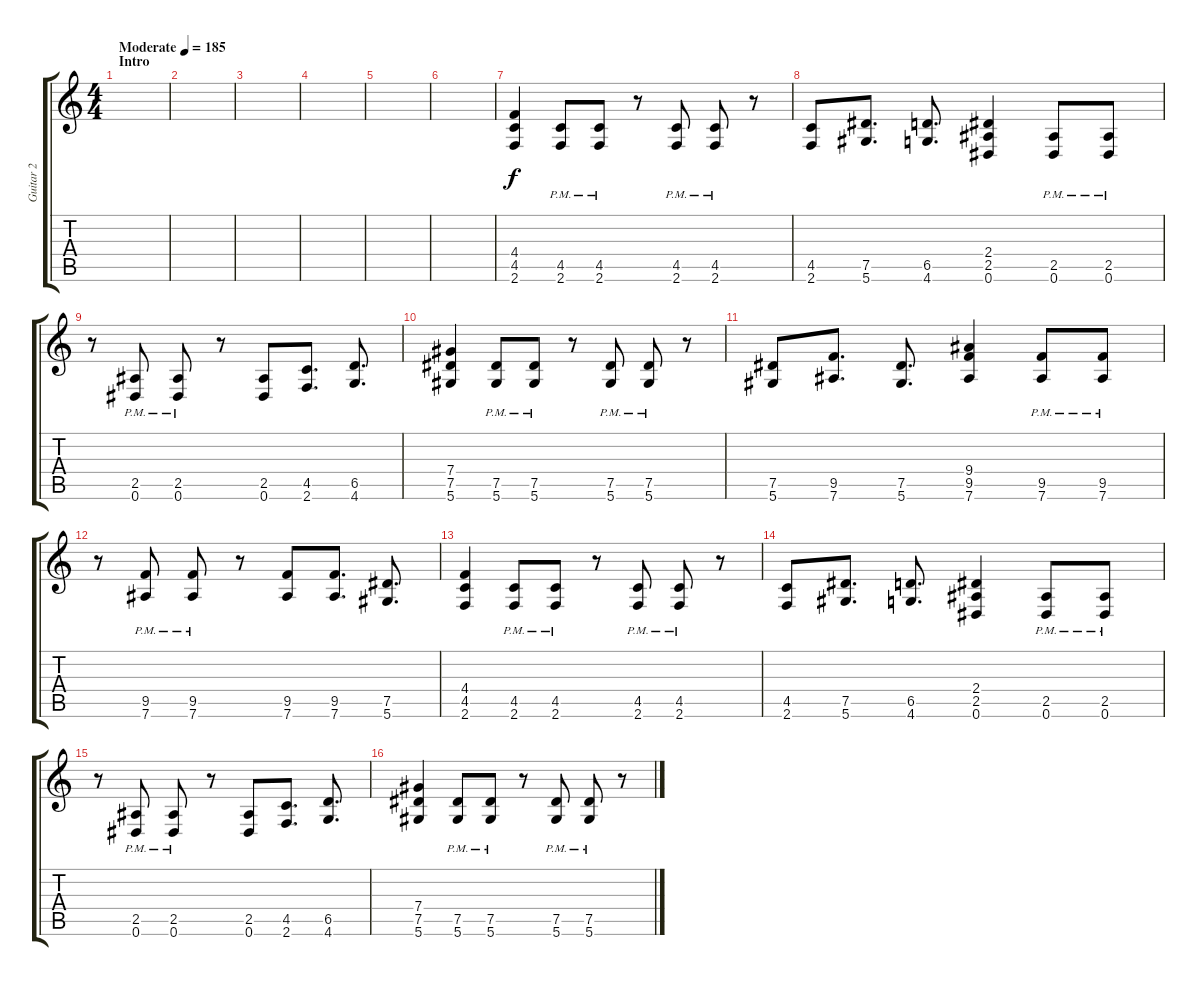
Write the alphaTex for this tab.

\track ("Guitar 2" "Guitar 2") {instrument distortionguitar}
\staff {score tabs}
\tuning (Eb4 Bb3 Gb3 Db3 Ab2 Eb2) {hide}
\ts (4 4)
\section ("" "Intro")
\tempo (185 "Moderate")
\clef g2
\ks c
|
|
|
|
|
|
(4.4 4.5 2.6).4 (4.5 2.6{pm}).8 (4.5 2.6{pm}).8 r.8 (4.5 2.6{pm}).8 (4.5 2.6{pm}).8 r.8 |
(4.5 2.6).8 (7.5 5.6).8{d} (6.5 4.6).8{d} (2.4 2.5 0.6).4 (2.5 0.6{pm}).8 (2.5 0.6{pm}).8 |
r.8 (2.5 0.6{pm}).8 (2.5 0.6{pm}).8 r.8 (2.5 0.6).8 (4.5 2.6).8{d} (6.5 4.6).8{d} |
(7.4 7.5 5.6).4 (7.5 5.6{pm}).8 (7.5 5.6{pm}).8 r.8 (7.5 5.6{pm}).8 (7.5 5.6{pm}).8 r.8 |
(7.5 5.6).8 (9.5 7.6).8{d} (7.5 5.6).8{d} (9.4 9.5 7.6).4 (9.5 7.6{pm}).8 (9.5 7.6{pm}).8 |
r.8 (9.5 7.6{pm}).8 (9.5 7.6{pm}).8 r.8 (9.5 7.6).8 (9.5 7.6).8{d} (7.5 5.6).8{d} |
(4.4 4.5 2.6).4 (4.5 2.6{pm}).8 (4.5 2.6{pm}).8 r.8 (4.5 2.6{pm}).8 (4.5 2.6{pm}).8 r.8 |
(4.5 2.6).8 (7.5 5.6).8{d} (6.5 4.6).8{d} (2.4 2.5 0.6).4 (2.5 0.6{pm}).8 (2.5 0.6{pm}).8 |
r.8 (2.5 0.6{pm}).8 (2.5 0.6{pm}).8 r.8 (2.5 0.6).8 (4.5 2.6).8{d} (6.5 4.6).8{d} |
(7.4 7.5 5.6).4 (7.5 5.6{pm}).8 (7.5 5.6{pm}).8 r.8 (7.5 5.6{pm}).8 (7.5 5.6{pm}).8 r.8
